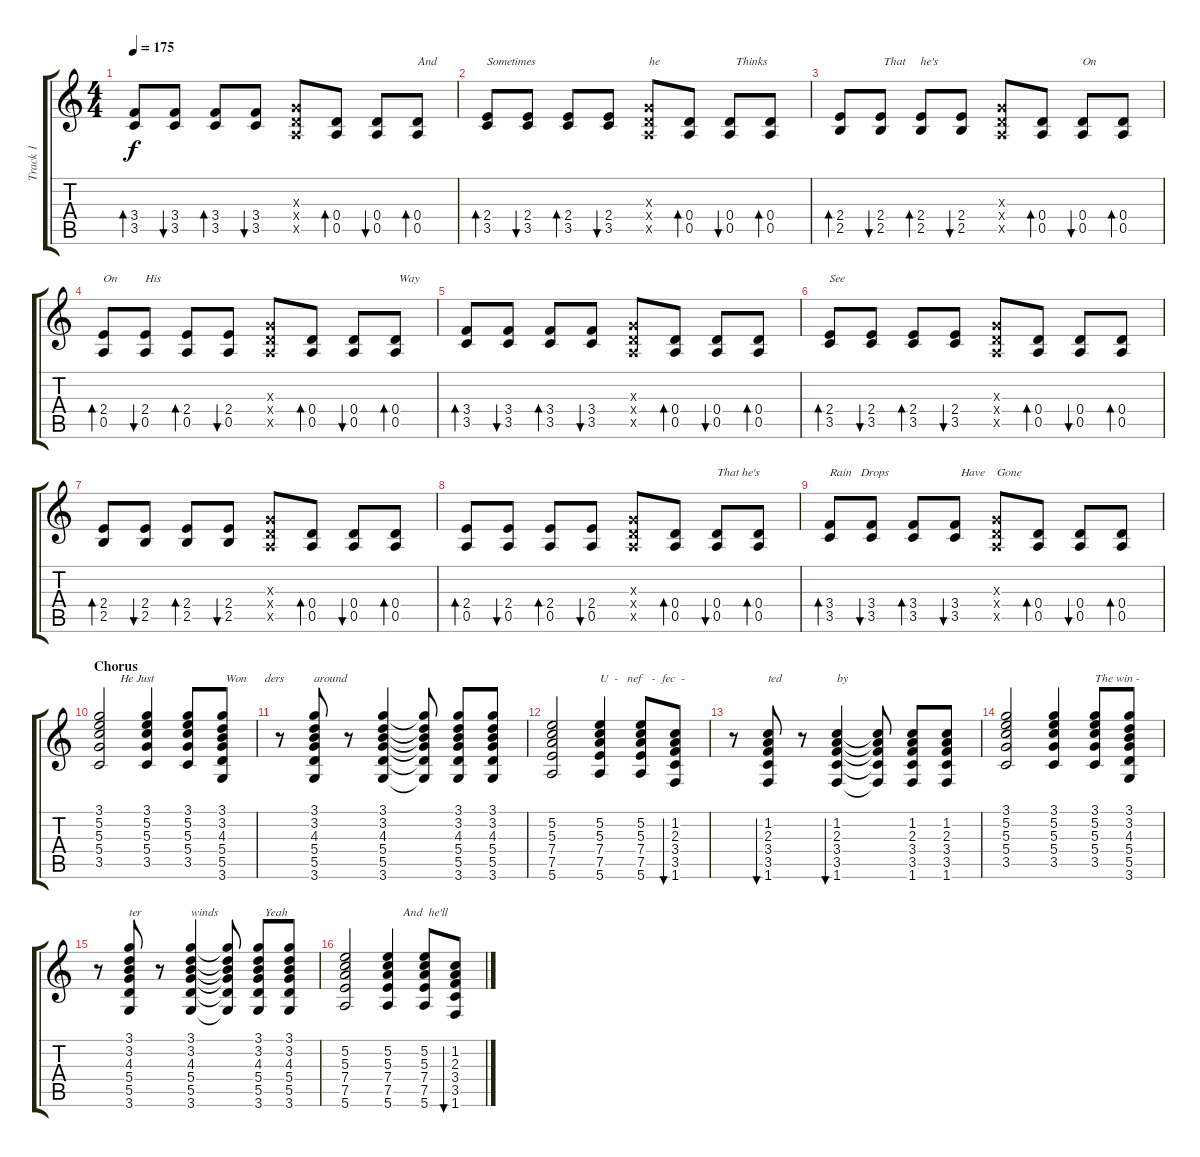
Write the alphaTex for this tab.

\track ("Track 1" "Track 1") {instrument acousticguitarsteel}
\staff {score tabs}
\tuning (E4 B3 G3 D3 A2 E2) {hide}
\ts (4 4)
\tempo 175
\clef g2
\ks c
(3.4 3.5).8{bd 120 dy f} (3.4 3.5).8{bu 120} (3.4 3.5).8{bd 120} (3.4 3.5).8{bu 120} (0.3{x} 0.4{x} 0.5{x}).8 (0.4 0.5).8{bd 120} (0.4 0.5).8{bu 120} (0.4 0.5).8{bd 120 txt "And"} |
(2.4 3.5).8{bd 120 txt "Sometimes"} (2.4 3.5).8{bu 120} (2.4 3.5).8{bd 120} (2.4 3.5).8{bu 120} (0.3{x} 0.4{x} 0.5{x}).8{txt "he"} (0.4 0.5).8{bd 120} (0.4 0.5).8{bu 120 txt "  Thinks"} (0.4 0.5).8{bd 120} |
(2.4 2.5).8{bd 120} (2.4 2.5).8{bu 120 txt " That     he's"} (2.4 2.5).8{bd 120} (2.4 2.5).8{bu 120} (0.3{x} 0.4{x} 0.5{x}).8 (0.4 0.5).8{bd 120} (0.4 0.5).8{bu 120 txt "On"} (0.4 0.5).8{bd 120} |
(2.4 0.5).8{bd 120 txt "On"} (2.4 0.5).8{bu 120 txt "His"} (2.4 0.5).8{bd 120} (2.4 0.5).8{bu 120} (0.3{x} 0.4{x} 0.5{x}).8 (0.4 0.5).8{bd 120} (0.4 0.5).8{bu 120} (0.4 0.5).8{bd 120 txt " Way"} |
(3.4 3.5).8{bd 120} (3.4 3.5).8{bu 120} (3.4 3.5).8{bd 120} (3.4 3.5).8{bu 120} (0.3{x} 0.4{x} 0.5{x}).8 (0.4 0.5).8{bd 120} (0.4 0.5).8{bu 120} (0.4 0.5).8{bd 120} |
(2.4 3.5).8{bd 120 txt "See"} (2.4 3.5).8{bu 120} (2.4 3.5).8{bd 120} (2.4 3.5).8{bu 120} (0.3{x} 0.4{x} 0.5{x}).8 (0.4 0.5).8{bd 120} (0.4 0.5).8{bu 120} (0.4 0.5).8{bd 120} |
(2.4 2.5).8{bd 120} (2.4 2.5).8{bu 120} (2.4 2.5).8{bd 120} (2.4 2.5).8{bu 120} (0.3{x} 0.4{x} 0.5{x}).8 (0.4 0.5).8{bd 120} (0.4 0.5).8{bu 120} (0.4 0.5).8{bd 120} |
(2.4 0.5).8{bd 120} (2.4 0.5).8{bu 120} (2.4 0.5).8{bd 120} (2.4 0.5).8{bu 120} (0.3{x} 0.4{x} 0.5{x}).8 (0.4 0.5).8{bd 120} (0.4 0.5).8{bu 120 txt "That he's"} (0.4 0.5).8{bd 120} |
(3.4 3.5).8{bd 120 txt "Rain   Drops"} (3.4 3.5).8{bu 120} (3.4 3.5).8{bd 120} (3.4 3.5).8{bu 120 txt "  Have    Gone "} (0.3{x} 0.4{x} 0.5{x}).8 (0.4 0.5).8{bd 120} (0.4 0.5).8{bu 120} (0.4 0.5).8{bd 120} |
\section ("" "Chorus")
(3.1 5.2 5.3 5.4 3.5).2{txt "       He Just " volume 10} (3.1 5.2 5.3 5.4 3.5).4 (3.1 5.2 5.3 5.4 3.5).8 (3.1 3.2 4.3 5.4 5.5 3.6).8{txt " Won      ders          around"} |
r.8 (3.1 3.2 4.3 5.4 5.5 3.6).8 r.8 (3.1 3.2 4.3 5.4 5.5 3.6).4 (3.1{t} 3.2{t} 4.3{t} 5.4{t} 5.5{t} 3.6{t}).8 (3.1 3.2 4.3 5.4 5.5 3.6).8 (3.1 3.2 4.3 5.4 5.5 3.6).8 |
(5.2 5.3 7.4 7.5 5.6).2 (5.2 5.3 7.4 7.5 5.6).4{txt "U  -   nef   -  fec  -   "} (5.2 5.3 7.4 7.5 5.6).8 (1.2 2.3 3.4 3.5 1.6).8{bu 120} |
r.8 (1.2 2.3 3.4 3.5 1.6).8{bu 120 txt "ted"} r.8 (1.2 2.3 3.4 3.5 1.6).4{bu 120 txt "by"} (1.2{t} 2.3{t} 3.4{t} 3.5{t} 1.6{t}).8 (1.2 2.3 3.4 3.5 1.6).8 (1.2 2.3 3.4 3.5 1.6).8 |
(3.1 5.2 5.3 5.4 3.5).2{volume 10} (3.1 5.2 5.3 5.4 3.5).4 (3.1 5.2 5.3 5.4 3.5).8{txt "The win - "} (3.1 3.2 4.3 5.4 5.5 3.6).8 |
r.8 (3.1 3.2 4.3 5.4 5.5 3.6).8{txt "ter"} r.8 (3.1 3.2 4.3 5.4 5.5 3.6).4{txt "winds"} (3.1{t} 3.2{t} 4.3{t} 5.4{t} 5.5{t} 3.6{t}).8 (3.1 3.2 4.3 5.4 5.5 3.6).8{txt "  Yeah"} (3.1 3.2 4.3 5.4 5.5 3.6).8 |
(5.2 5.3 7.4 7.5 5.6).2 (5.2 5.3 7.4 7.5 5.6).4{txt "     And  he'll"} (5.2 5.3 7.4 7.5 5.6).8 (1.2 2.3 3.4 3.5 1.6).8{bu 120}
